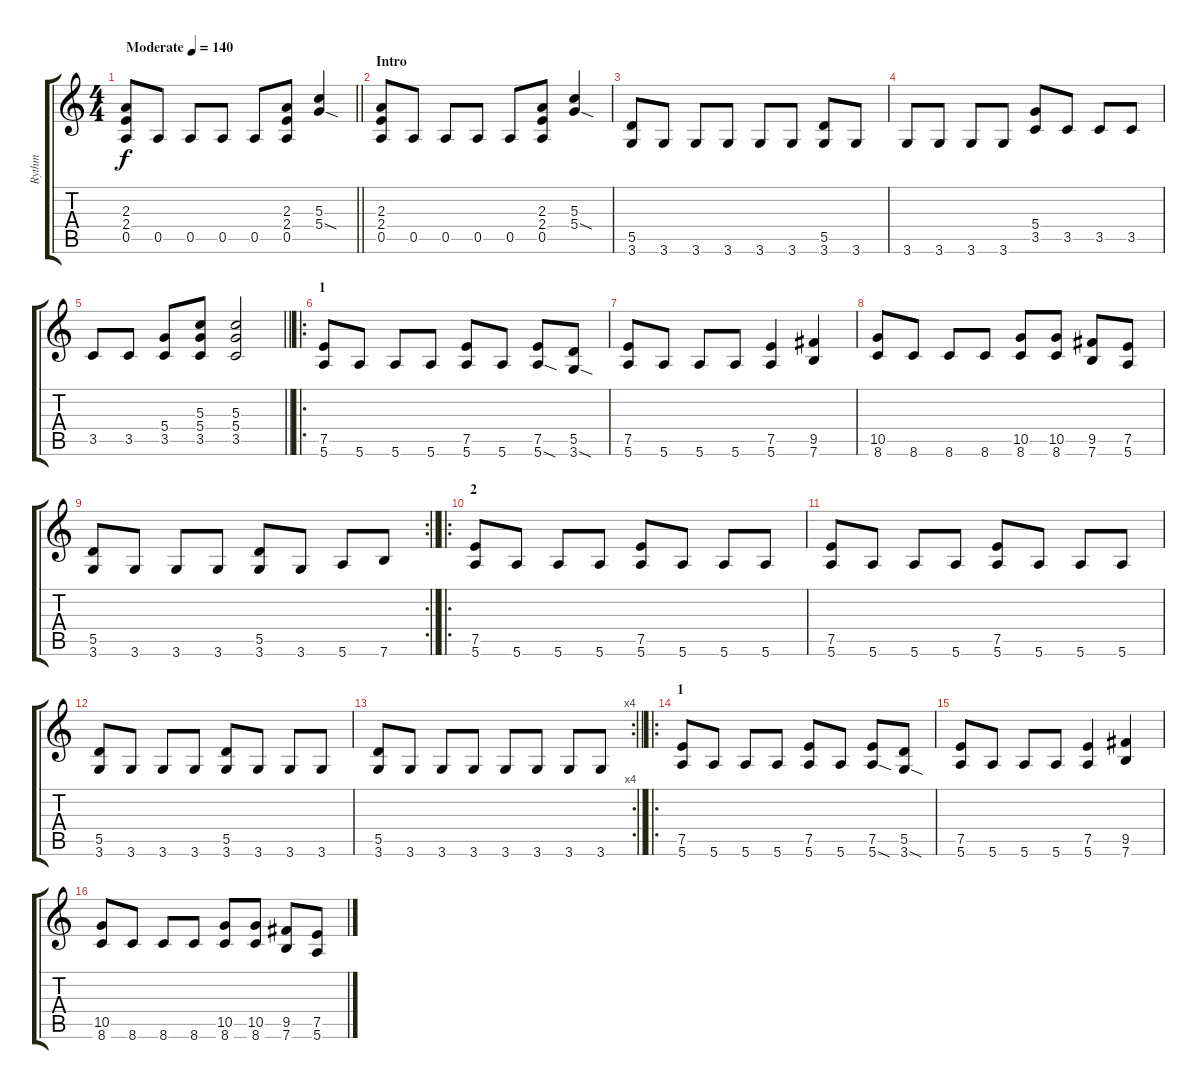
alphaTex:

\track ("Rythm" "Rythm") {instrument overdrivenguitar}
\staff {score tabs}
\tuning (E4 B3 G3 D3 A2 E2) {hide}
\ts (4 4)
\tempo (140 "Moderate")
\clef g2
\barLineRight lightlight
\ks c
(2.3 2.4 0.5).8{dy f instrument overdrivenguitar} 0.5.8 0.5.8 0.5.8 0.5.8 (2.3 2.4 0.5).8 (5.3 5.4{sod}).4 |
\section ("" "Intro")
(2.3 2.4 0.5).8 0.5.8 0.5.8 0.5.8 0.5.8 (2.3 2.4 0.5).8 (5.3 5.4{sod}).4 |
(5.5 3.6).8 3.6.8 3.6.8 3.6.8 3.6.8 3.6.8 (5.5 3.6).8 3.6.8 |
3.6.8 3.6.8 3.6.8 3.6.8 (5.4 3.5).8 3.5.8 3.5.8 3.5.8 |
\barLineRight lightlight
3.5.8 3.5.8 (5.4 3.5).8 (5.3 5.4 3.5).8 (5.3 5.4 3.5).2 |
\ro
\section ("" "1")
(7.5 5.6).8 5.6.8 5.6.8 5.6.8 (7.5 5.6).8 5.6.8 (7.5 5.6{sod}).8 (5.5 3.6{sod}).8 |
(7.5 5.6).8 5.6.8 5.6.8 5.6.8 (7.5 5.6).4 (9.5 7.6).4 |
(10.5 8.6).8 8.6.8 8.6.8 8.6.8 (10.5 8.6).8 (10.5 8.6).8 (9.5 7.6).8 (7.5 5.6).8 |
\rc 2
\barLineRight lightlight
(5.5 3.6).8 3.6.8 3.6.8 3.6.8 (5.5 3.6).8 3.6.8 5.6.8 7.6.8 |
\ro
\section ("" "2")
(7.5 5.6).8 5.6.8 5.6.8 5.6.8 (7.5 5.6).8 5.6.8 5.6.8 5.6.8 |
(7.5 5.6).8 5.6.8 5.6.8 5.6.8 (7.5 5.6).8 5.6.8 5.6.8 5.6.8 |
(5.5 3.6).8 3.6.8 3.6.8 3.6.8 (5.5 3.6).8 3.6.8 3.6.8 3.6.8 |
\rc 4
\barLineRight lightlight
(5.5 3.6).8 3.6.8 3.6.8 3.6.8 3.6.8 3.6.8 3.6.8 3.6.8 |
\ro
\section ("" "1")
(7.5 5.6).8 5.6.8 5.6.8 5.6.8 (7.5 5.6).8 5.6.8 (7.5 5.6{sod}).8 (5.5 3.6{sod}).8 |
(7.5 5.6).8 5.6.8 5.6.8 5.6.8 (7.5 5.6).4 (9.5 7.6).4 |
(10.5 8.6).8 8.6.8 8.6.8 8.6.8 (10.5 8.6).8 (10.5 8.6).8 (9.5 7.6).8 (7.5 5.6).8
